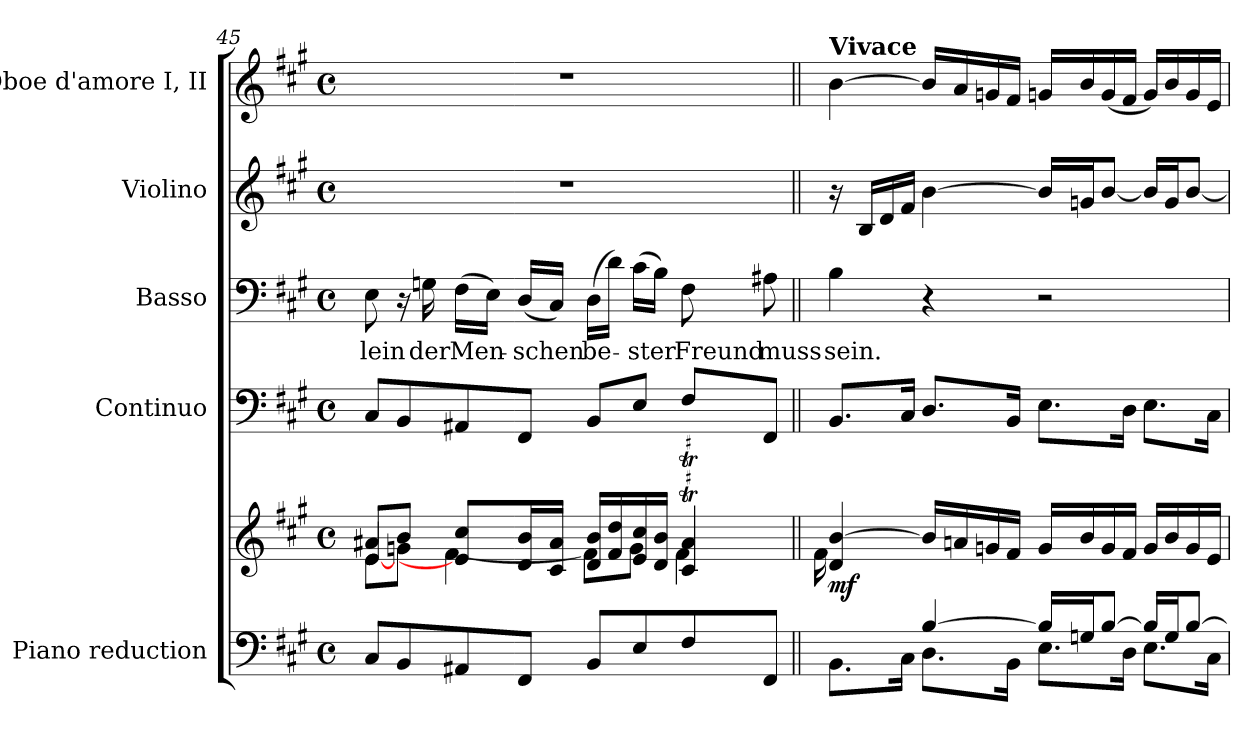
**kern	**kern	**dynam	**kern	**kern	**text	**kern	**kern
*part5	*part5	*part5	*part4	*part3	*part3	*part2	*part1
*staff6	*staff5	*staff5/6	*staff4	*staff3	*staff3	*staff2	*staff1
*I"Piano reduction	*	*	*I"Continuo	*I"Basso	*	*I"Violino	*I"Oboe d'amore I, II
*I'Pno	*	*	*	*	*	*I'Vln	*I'Ob
*clefF4	*clefG2	*	*clefF4	*clefF4	*	*clefG2	*clefG2
*k[f#c#g#]	*k[f#c#g#]	*	*k[f#c#g#]	*k[f#c#g#]	*	*k[f#c#g#]	*k[f#c#g#]
*M4/4	*M4/4	*	*M4/4	*M4/4	*	*M4/4	*M4/4
*met(c)	*met(c)	*	*met(c)	*met(c)	*	*met(c)	*met(c)
=45	=45	=45	=45	=45	=45	=45	=45
*	*^	*	*	*	*	*	*
*	*	*^	*	*	*	*	*	*
!	!	!	!	!	!	!	!LO:LY:b	!	!
8C#/L	8a#X/L	[8e\L	4e/	.	8C#/L	8E\	-lein	1r	1r
8BB/	8b/J	8gn\J	.	.	8BB/	16r	.	.	.
!	!	!	!	!	!	!	!LO:LY:b	!	!
.	.	.	.	.	.	16Gn\	der	.	.
!	!	!	!	!	!	!	!LO:LY:b	!	!
8AA#X/	8e/] 8cc#/L	[4f#\	4ryy	.	8AA#X/	(>16F#\LL	Men-	.	.
.	.	.	.	.	.	16E\JJ)	.	.	.
!	!	!	!	!	!	!	!LO:LY:b	!	!
8FF#/J	16d/ 16b/L	.	.	.	8FF#/J	(<16D/LL	-schen	.	.
.	16c#/ 16a#/JJ	.	.	.	.	16C#/JJ)	.	.	.
!	!	!	!	!	!	!	!LO:LY:b	!	!
8BB/L	16d/ 16b/LL	8f#\L]	2ryy	.	8BB/L	(>16D\LL	be-	.	.
.	16f#/ 16dd/	.	.	.	.	16d\JJ)	.	.	.
!	!	!	!	!	!	!	!LO:LY:b	!	!
8E/	16e/ 16cc#/	8g\J	.	.	8E/J	(>16c#\LL	-ster	.	.
.	16d/ 16b/JJ	.	.	.	.	16B\JJ)	.	.	.
!	!	!	!	!	!	!	!LO:LY:b	!	!
8F#/	4c#/T 4a#/T	4f#\	.	.	8F#/L	8F#\	Freund	.	.
!	!	!	!	!	!	!	!LO:LY:b	!	!
8FF#/J	.	.	.	.	8FF#/J	8A#X\	muss	.	.
*	*	*v	*v	*	*	*	*	*	*
!!LO:PB:g=z
=46||	=46||	=46||	=46||	=46||	=46||	=46||	=46||	=46||
*^	*	*	*	*	*	*	*	*
!	!	!	!	!	!	!	!	!	!LO:TX:a:B:t=Vivace
!	!	!	!	!LO:DY:b	!	!	!LO:LY:b	!	!
16ryy	8.BB\L	4d/ [4b/	16f#\LL	mf	8.BB/L	4B\	sein.	16r	[4b\
16BB/	.	.	2...ryy	.	.	.	.	16B/LL	.
16D/	.	.	.	.	.	.	.	16d/	.
16F#/JJ	16C#\Jk	.	.	.	16C#/Jk	.	.	16f#/JJ	.
[4B/	8.D\L	16b/LL]	.	.	8.D/L	4r	.	[4b\	16b/LL]
.	.	16an/	.	.	.	.	.	.	16a/
.	.	16gn/	.	.	.	.	.	.	16gn/
.	16BB\Jk	16f#/JJ	.	.	16BB/Jk	.	.	.	16f#/JJ
16B/LL]	8.E\L	16g/LL	.	.	8.E\L	2r	.	16b/LL]	16gn/LL
16Gn/J	.	16b/	.	.	.	.	.	16gn/J	16b/
[8B/J	.	16g/	.	.	.	.	.	[8b/J	(<16g/
.	16D\Jk	16f#/JJ	.	.	16D\Jk	.	.	.	16f#/JJ
16B/LL]	8.E\L	16g/LL	.	.	8.E\L	.	.	16b/LL]	16g/LL)
16G/J	.	16b/	.	.	.	.	.	16g/J	16b/
[8B/J	.	16g/	.	.	.	.	.	[8b/J	16g/
.	16C#\Jk	16e/JJ	.	.	16C#\Jk	.	.	.	16e/JJ
*v	*v	*	*	*	*	*	*	*	*
*	*v	*v	*	*	*	*	*	*
=	=	=	=	=	=	=	=
*-	*-	*-	*-	*-	*-	*-	*-
